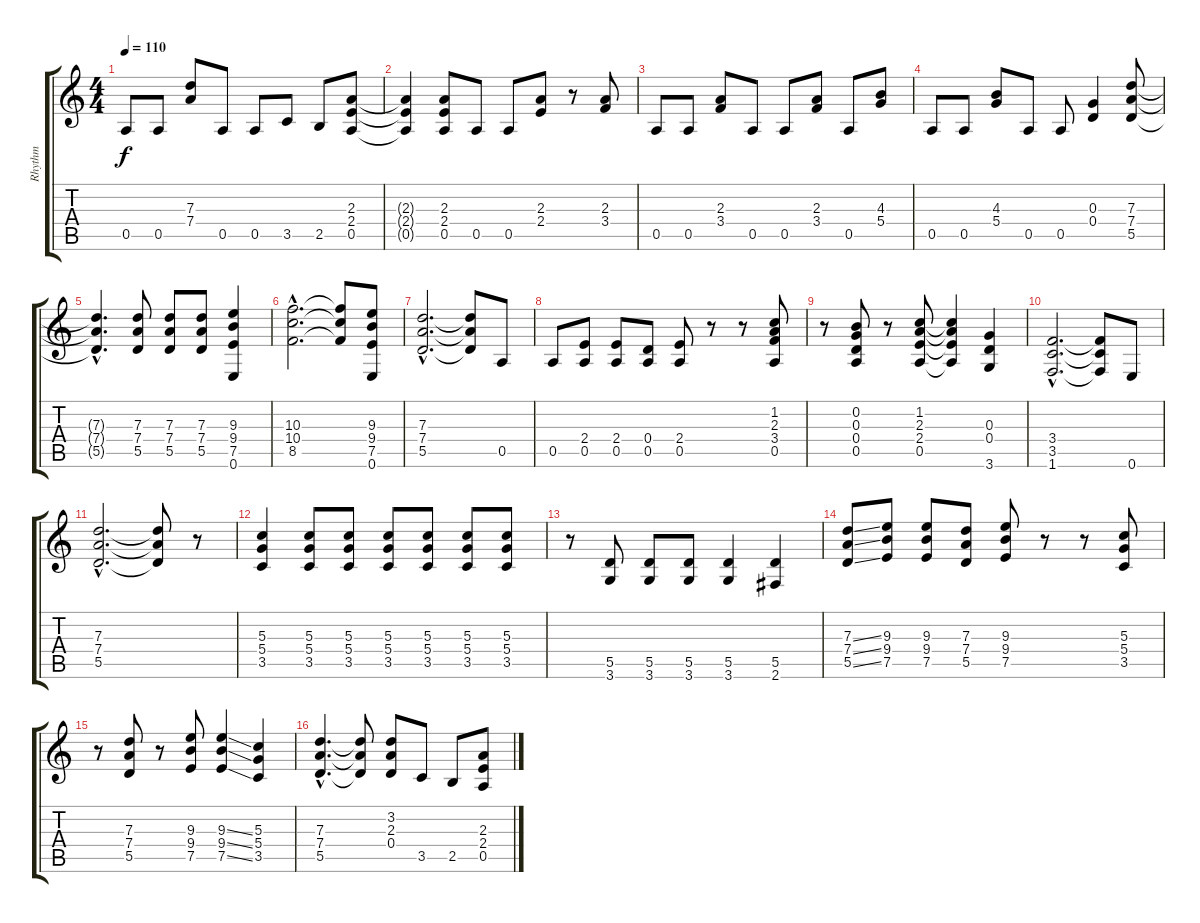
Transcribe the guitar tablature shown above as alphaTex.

\track ("Rhythm" "Rhythm") {instrument overdrivenguitar}
\staff {score tabs}
\tuning (E4 B3 G3 D3 A2 E2) {hide}
\ts (4 4)
\tempo 110
\clef g2
\ks c
0.5.8{dy f} 0.5.8 (7.3 7.4).8 0.5.8 0.5.8 3.5.8 2.5.8 (2.3 2.4 0.5).8 |
(2.3{t} 2.4{t} 0.5{t}).4 (2.3 2.4 0.5).8 0.5.8 0.5.8 (2.3 2.4).8 r.8 (2.3 3.4).8 |
0.5.8 0.5.8 (2.3 3.4).8 0.5.8 0.5.8 (2.3 3.4).8 0.5.8 (4.3 5.4).8 |
0.5.8 0.5.8 (4.3 5.4).8 0.5.8 0.5.8 (0.3 0.4).4 (7.3 7.4 5.5).8 |
(7.3{hac t} 7.4{hac t} 5.5{hac t}).4{d} (7.3 7.4 5.5).8 (7.3 7.4 5.5).8 (7.3 7.4 5.5).8 (9.3 9.4 7.5 0.6).4 |
(10.3{hac} 10.4{hac} 8.5{hac}).2{d} (10.3{t} 10.4{t} 8.5{t}).8 (9.3 9.4 7.5 0.6).8 |
(7.3{hac} 7.4{hac} 5.5{hac}).2{d} (7.3{t} 7.4{t} 5.5{t}).8 0.5.8 |
0.5.8 (2.4 0.5).8 (2.4 0.5).8 (0.4 0.5).8 (2.4 0.5).8 r.8 r.8 (1.2 2.3 3.4 0.5).8 |
r.8 (0.2 0.3 0.4 0.5).8 r.8 (1.2 2.3 2.4 0.5).8 (1.2{t} 2.3{t} 2.4{t} 0.5{t}).4 (0.3 0.4 3.6).4 |
(3.4{hac} 3.5{hac} 1.6{hac}).2{d} (3.4{t} 3.5{t} 1.6{t}).8 0.6.8 |
(7.3{hac} 7.4{hac} 5.5{hac}).2{d} (7.3{t} 7.4{t} 5.5{t}).8 r.8 |
(5.3 5.4 3.5).4 (5.3 5.4 3.5).8 (5.3 5.4 3.5).8 (5.3 5.4 3.5).8 (5.3 5.4 3.5).8 (5.3 5.4 3.5).8 (5.3 5.4 3.5).8 |
r.8 (5.5 3.6).8 (5.5 3.6).8 (5.5 3.6).8 (5.5 3.6).4 (5.5 2.6).4 |
(7.3{ss} 7.4{ss} 5.5{ss}).8 (9.3 9.4 7.5).8 (9.3 9.4 7.5).8 (7.3 7.4 5.5).8 (9.3 9.4 7.5).8 r.8 r.8 (5.3 5.4 3.5).8 |
r.8 (7.3 7.4 5.5).8 r.8 (9.3 9.4 7.5).8 (9.3{ss} 9.4{ss} 7.5{ss}).4 (5.3 5.4 3.5).4 |
(7.3{hac} 7.4{hac} 5.5{hac}).4{d} (7.3{t} 7.4{t} 5.5{t}).8 (3.2 2.3 0.4).8 3.5.8 2.5.8 (2.3 2.4 0.5).8
